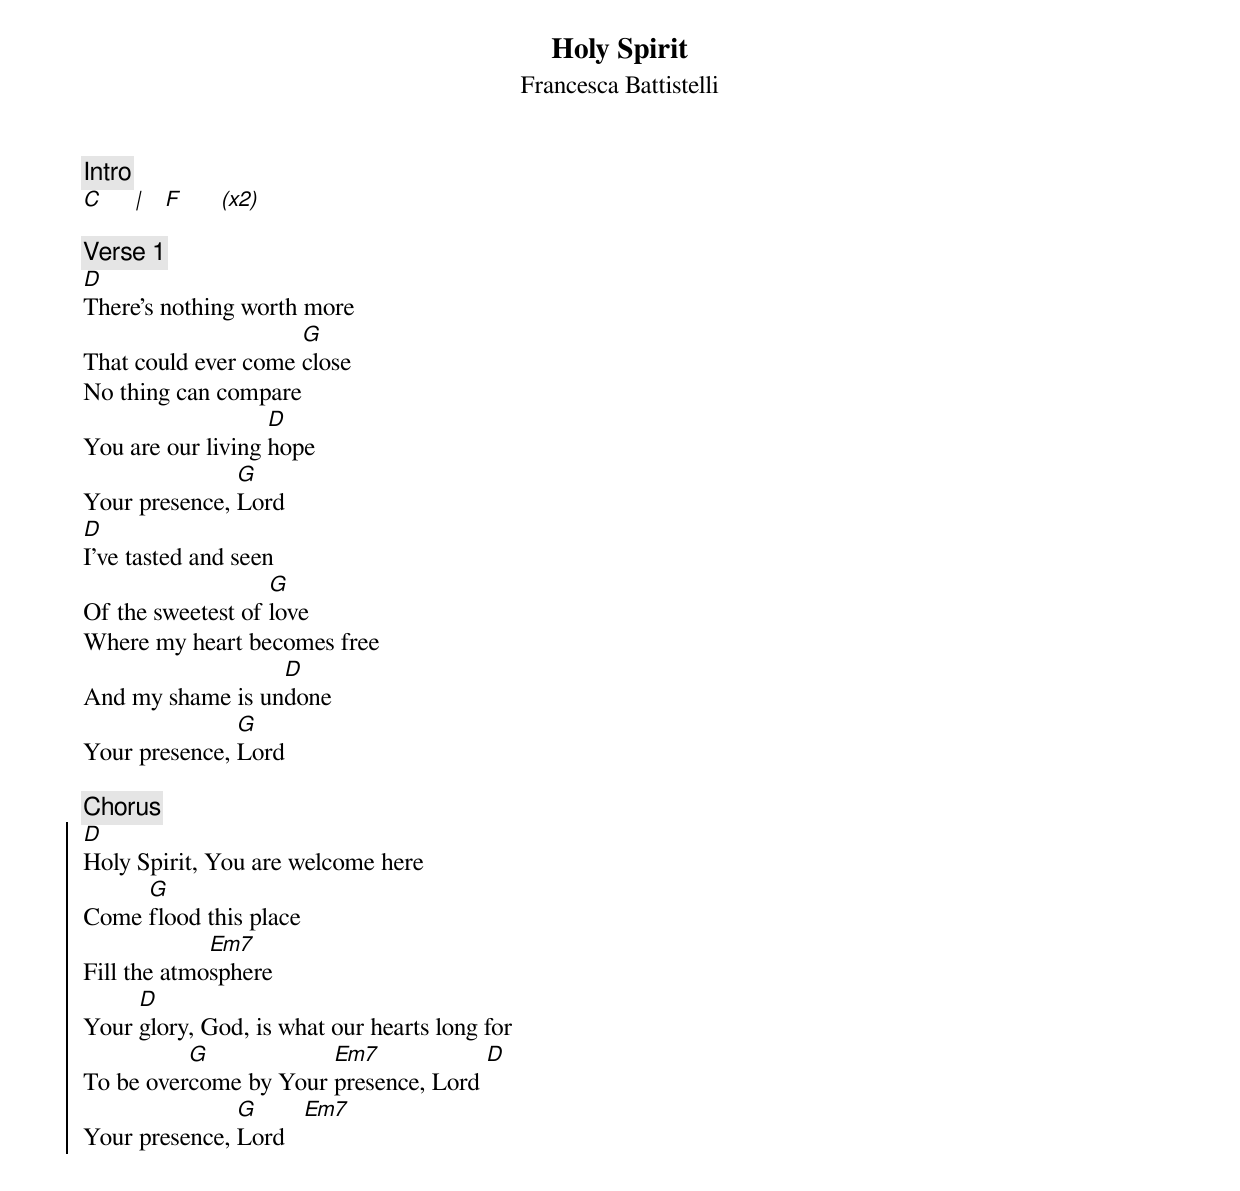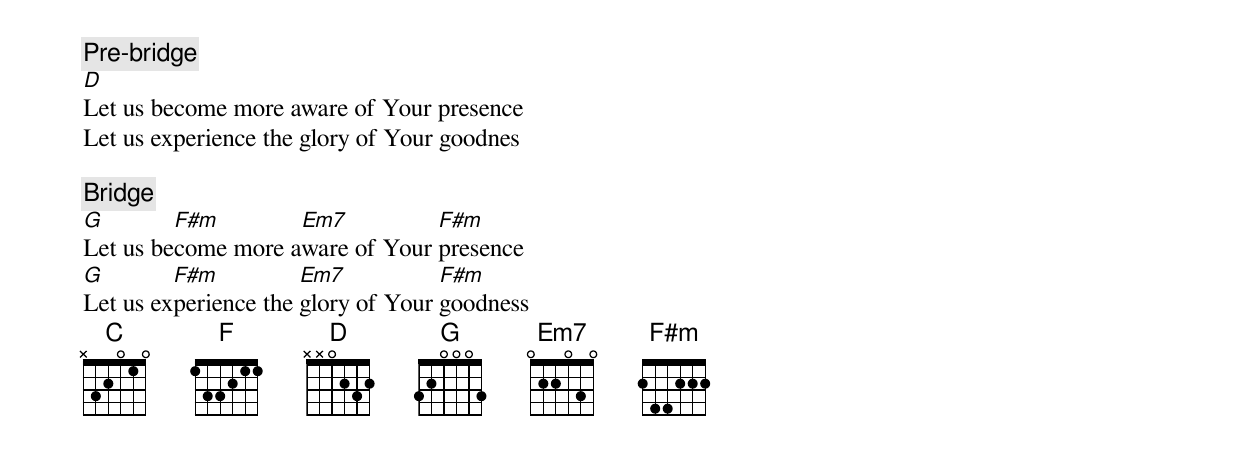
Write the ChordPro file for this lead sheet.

{t:Holy Spirit}
{st:Francesca Battistelli}
{col:2}
{c:Intro}
[C]     [|]   [F]      [(x2)]

{c:Verse 1}
[D]There's nothing worth more
That could ever come [G]close
No thing can compare
You are our living [D]hope
Your presence, [G]Lord
[D]I've tasted and seen
Of the sweetest of [G]love
Where my heart becomes free
And my shame is un[D]done
Your presence, [G]Lord

{c:Chorus}
{soc}
[D]Holy Spirit, You are welcome here
Come [G]flood this place
Fill the atmo[Em7]sphere
Your [D]glory, God, is what our hearts long for
To be over[G]come by Your [Em7]presence, Lord [D]
Your presence, [G]Lord   [Em7]
{eoc}

{colb}
{c:Pre-bridge}
[D]Let us become more aware of Your presence
Let us experience the glory of Your goodnes

{c:Bridge}
[G]Let us be[F#m]come more a[Em7]ware of Your [F#m]presence
[G]Let us ex[F#m]perience the [Em7]glory of Your [F#m]goodness
